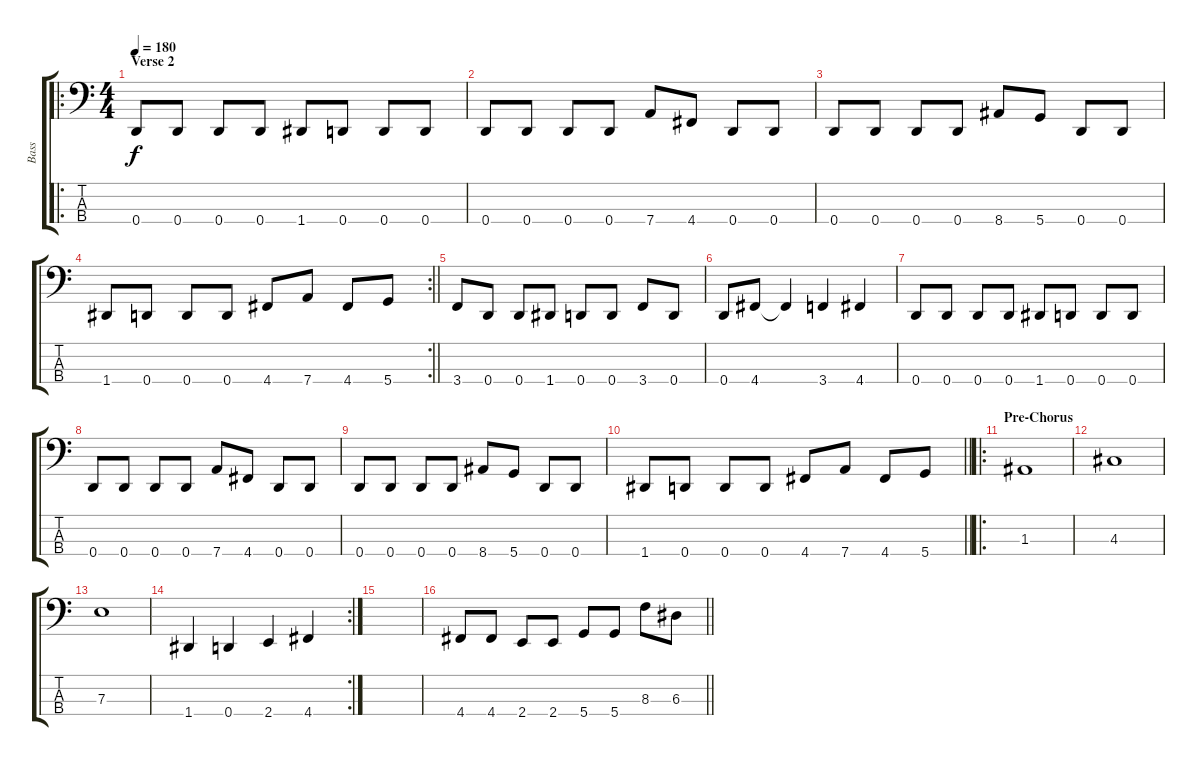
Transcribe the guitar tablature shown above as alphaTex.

\track ("Bass" "Bass") {instrument electricbassfinger}
\staff {score tabs}
\tuning (G2 D2 A1 D1) {hide}
\ro
\ts (4 4)
\section ("" "Verse 2")
\tempo 180
\clef f4
\ks c
0.4.8{dy f} 0.4.8 0.4.8 0.4.8 1.4.8 0.4.8 0.4.8 0.4.8 |
0.4.8 0.4.8 0.4.8 0.4.8 7.4.8 4.4.8 0.4.8 0.4.8 |
0.4.8 0.4.8 0.4.8 0.4.8 8.4.8 5.4.8 0.4.8 0.4.8 |
\rc 2
\barLineRight lightlight
1.4.8 0.4.8 0.4.8 0.4.8 4.4.8 7.4.8 4.4.8 5.4.8 |
3.4.8 0.4.8 0.4.8 1.4.8 0.4.8 0.4.8 3.4.8 0.4.8 |
0.4.8 4.4.8 4.4{t}.4 3.4.4 4.4.4 |
0.4.8 0.4.8 0.4.8 0.4.8 1.4.8 0.4.8 0.4.8 0.4.8 |
0.4.8 0.4.8 0.4.8 0.4.8 7.4.8 4.4.8 0.4.8 0.4.8 |
0.4.8 0.4.8 0.4.8 0.4.8 8.4.8 5.4.8 0.4.8 0.4.8 |
\barLineRight lightlight
1.4.8 0.4.8 0.4.8 0.4.8 4.4.8 7.4.8 4.4.8 5.4.8 |
\ro
\section ("" "Pre-Chorus")
1.3.1 |
4.3.1 |
7.3.1 |
\rc 2
1.4.4 0.4.4 2.4.4 4.4.4 |
|
\barLineRight lightlight
4.4.8 4.4.8 2.4.8 2.4.8 5.4.8 5.4.8 8.3.8 6.3.8
